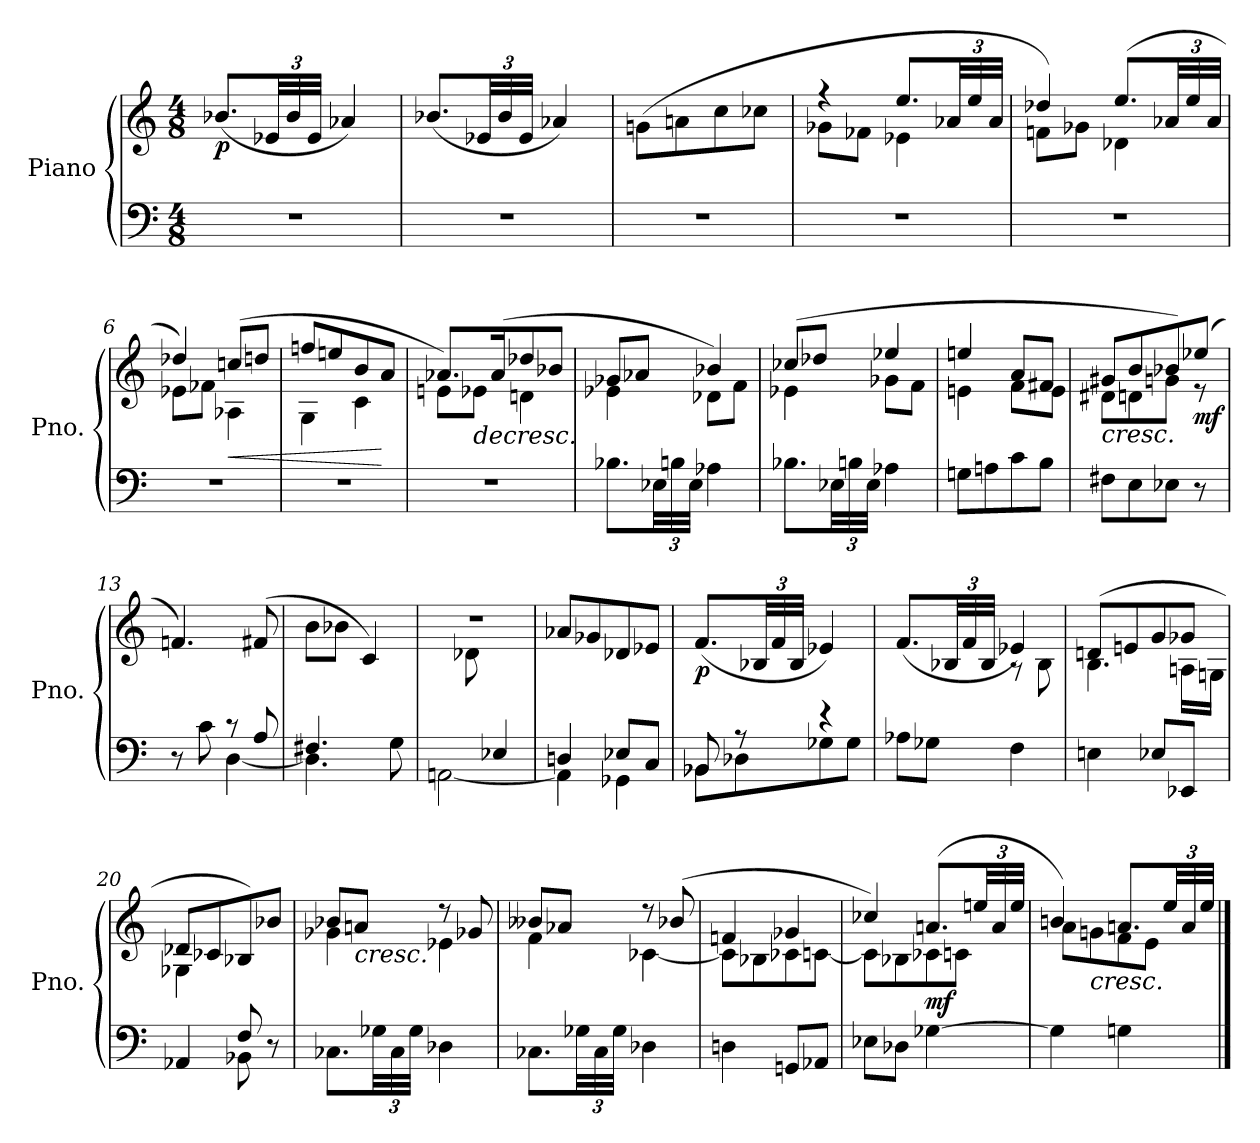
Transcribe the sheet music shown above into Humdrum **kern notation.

**kern	**kern	**dynam
*part1	*part1	*part1
*staff2	*staff1	*staff1/2
*I"Piano	*	*
*I'Pno.	*	*
*clefF4	*clefG2	*
*k[]	*k[]	*
*M4/8	*M4/8	*
*MM50	*MM50	*
=1	=1	=1
!	!	!LO:DY:b
2r	(<8.b-X/L	p
*	*Xbrackettup	*
.	48e-X/LL	.
.	48b-/	.
.	48e-/JJJ	.
.	4a-X/)	.
=2	=2	=2
2r	(<8.b-X/L	.
.	48e-X/LL	.
.	48b-/	.
.	48e-/JJJ	.
.	4a-X/)	.
=3	=3	=3
2r	(<8gn\L	.
.	8an\	.
.	8cc\	.
.	8cc-X\J	.
=4	=4	=4
*	*^	*
2r	4r	8g-X\L	.
.	.	8f-X\J	.
.	(>8.ee/L	4e-X\)	.
.	48a-X/LL	.	.
.	48ee/	.	.
.	48a-/JJJ	.	.
=5	=5	=5	=5
2r	4dd-X/)	8fn\L	.
.	.	8g-X\J	.
.	(>8.ee/L	4d-X\	.
.	48a-X/LL	.	.
.	48ee/	.	.
.	48a-/JJJ	.	.
!!LO:LB:g=z	!!
=6	=6	=6	=6
2r	4dd-X/)	8e-X\L	.
.	.	8f-X\J	.
!	!	!	!LO:HP:b
.	(>8ccn/L	4A-X\	<
.	8ddn/J	.	.
=7	=7	=7	=7
2r	8ffn/L	4G\	.
.	8een/	.	.
.	8b/	4c\	.
.	8a/J	.	[
=8	=8	=8	=8
2r	8.a-X/L)	8en\L	.
!	!	!	!LO:HP:b
.	.	8e-X\J	>
.	(>16a-/K	.	.
.	8dd-X/	4dn\	.
.	8b-X/J	.	.
=9	=9	=9	=9
8.B-X\L	8g-X/L	4e-X\	.
.	8a-X/J	.	.
*Xbrackettup	*	*	*
48E-X\LL	.	.	.
48Bn\	.	.	.
48E-\JJJ	.	.	.
4A-X\	4b-X/)	8d-X\L	.
.	.	8f\J	.
=10	=10	=10	=10
8.B-X\L	(>8cc-X/L	4e-X\	.
.	8dd-X/J	.	.
48E-X\LL	.	.	.
48Bn\	.	.	.
48E-\JJJ	.	.	.
4A-X\	4ee-X/	8g-X\L	.
.	.	8f\J	.
!!LO:LB:g=z	!!
=11	=11	=11	=11
8Gn\L	4een/	4en\	.
8An\	.	.	.
8c\	8a/L	8f\L	.
8B\J	8f#X/J	8e\J	.
=12	=12	=12	=12
!	!	!	!LO:HP:b
8F#X\L	8g#X/L	8d#X\L	<
8E\	8b/	8dn\	.
8E-X\J	8b-X/)	8gn\J	.
!	!	!	!LO:DY:n=1:b
8r	(>8ee-X/J	8r	] mf
*	*v	*v	*
=13	=13	=13
*^	*	*
8r	4ryy	4.fn/)	.
8c\	.	.	.
8r	[4D\	.	.
8A/	.	(>8f#X/	.
=14	=14	=14	=14
4.F#X/	4.D\]	8b\L	.
.	.	8b-X\J	.
.	.	4c/)	.
8G\	8ryy	.	.
=15	=15	=15	=15
*	*	*^	*
8ryy	[2AAn\	2r	8ryy	.
8ryy	.	.	(>8d-X\	.
4E-X/)	.	.	4ryy	.
*	*	*v	*v	*
!!LO:LB:g=z
=16	=16	=16	=16
4Dn/	4AA\]	8a-X/L	.
.	.	8g-X/	.
8E-X/L	4GG-X\	8d-X/	.
8C/J	.	8e-X/J	[
=17	=17	=17	=17
!	!	!	!LO:DY:b
8BB-X/	8BB-\L	(<8.f/L	p
8r	8D-X\	.	.
.	.	48B-X/LL	.
.	.	48f/	.
.	.	48B-/JJJ	.
4r	8G-X\	4e-X/)	.
.	8G-\J	.	.
*v	*v	*	*
=18	=18	=18
*	*^	*
8A-X\L	(<8.f/L	4ryy	.
8G-X\J	.	.	.
.	48B-X/LL	.	.
.	48f/	.	.
.	48B-/JJJ	.	.
4F\	4e-X/)	8r	.
.	.	8B-\	.
=19	=19	=19	=19
4En\	(>8dn/L	4.B\	.
.	8en/	.	.
8E-X/L	8g/	.	.
8EE-X/J	8g-X/J	16An\LL	.
.	.	16Gn\JJ	.
=20	=20	=20	=20
*^	*	*	*
4AA-X/	4ryy	8d-X/L	4G-X\	.
.	.	8c-X/	.	.
8F/	8BB-X\	8B-X/)	4ryy	.
8r	8ryy	8b-X/J	.	.
*v	*v	*	*	*
!!LO:LB:g=z	!!
=21	=21	=21	=21
8.C-X\L	8b-X/L	4g-X\	.
!	!LO:TX:b:i:t=cresc.	!	!
.	8an/J	.	.
48G-X\LL	.	.	.
48C-\	.	.	.
48G-\JJJ	.	.	.
4D-X\	8r	4e-X\	.
.	8g-X/	.	.
=22	=22	=22	=22
8.C-X\L	8b--X/L	4f\	.
.	8a-X/J	.	.
48G-X\LL	.	.	.
48C-\	.	.	.
48G-\JJJ	.	.	.
4D-X\	8r	[4c-X\	.
.	(>8b-X/	.	.
=23	=23	=23	=23
4Dn\	4fn/	8c-\L]	.
.	.	8B-X\	.
8GGn/L	4g-X/	8c-X\	.
8AA-X/J	.	[8cn\J	.
=24	=24	=24	=24
8E-X\L	4cc-X/)	8c\L]	.
8D-X\J	.	8B-X\	.
!	!	!	!LO:DY:b
[4G-X\	(>8.an/L	8c-X\	mf
.	.	8cn\J	.
.	48een/LL	.	.
.	48a/	.	.
.	48ee/JJJ	.	.
=25	=25	=25	=25
4G-\]	4bn/)	8a\L	.
!	!	!LO:TX:b:i:t=cresc.	!
.	.	8gn\	.
4Gn\	8.an/L	8f\	.
.	.	8e\J	.
.	48ee/LL	.	.
.	48a/	.	.
.	48ee/JJJ	.	.
*	*v	*v	*
==	==	==
*-	*-	*-
